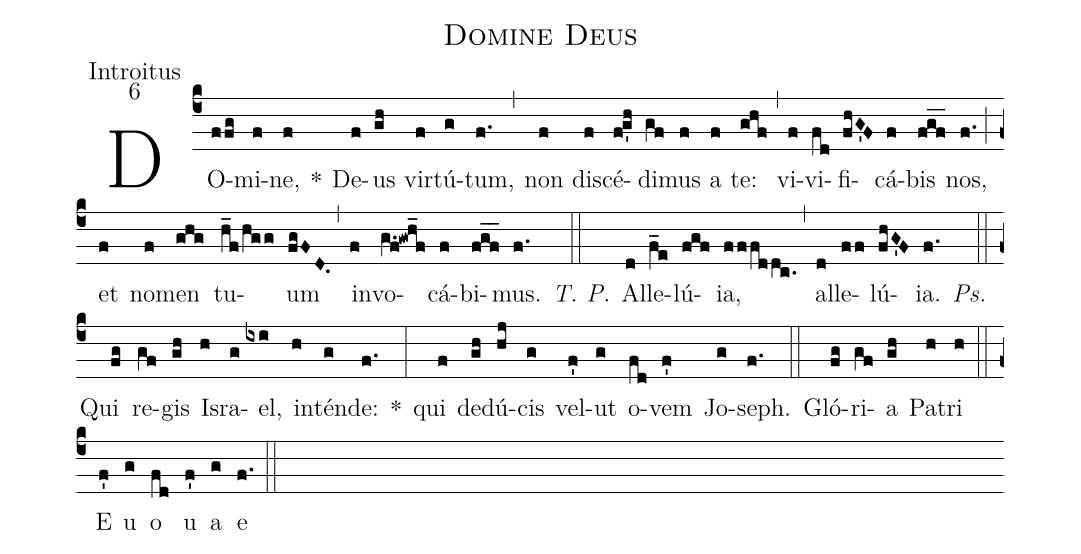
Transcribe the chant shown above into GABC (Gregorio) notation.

name:Domine Deus;
office-part:Introitus;
mode:6;
%%
(c4) DO(ffg)mi(f)ne,(f) *() De(f)us(gh) vir(f)tú(g)tum,(f.) (,) non(f) di(f)scé(f!g'h)di(gf)mus(f) a(f) te:(ghf) (,) vi(f)vi(fd)fi(fhG'F)cá(f)bis(fgf__) nos,(f.) (;) et(f) no(f)men(ghg) tu(h_f/hgg)um(fgFD.) (,) in(f)vo(g.f!gwh_f)cá(f)bi(fgf__)mus.(f.) <i>T. P.</i>(::) Al(d)le(f_e)lú(fgf)ia,(fffddc.) (,) al(d)le(ff)lú(fhG'F)ia.(f.) <i>Ps.</i>(::) Qui(fg) re(gf)gis(gh) Is(h)ra(g)el,(ixi) in(h)tén(g)de:(f.) *(:) qui(f) de(gh)dú(hj)cis(g) vel(f')ut(g) o(fd)vem(f') Jo(g)seph.(f.) (::) Gló(fg)ri(gf)a(gh) Pa(h)tri(h) (::) E(f') u(g) o(fd) u(f') a(g) e(f.) (::)
